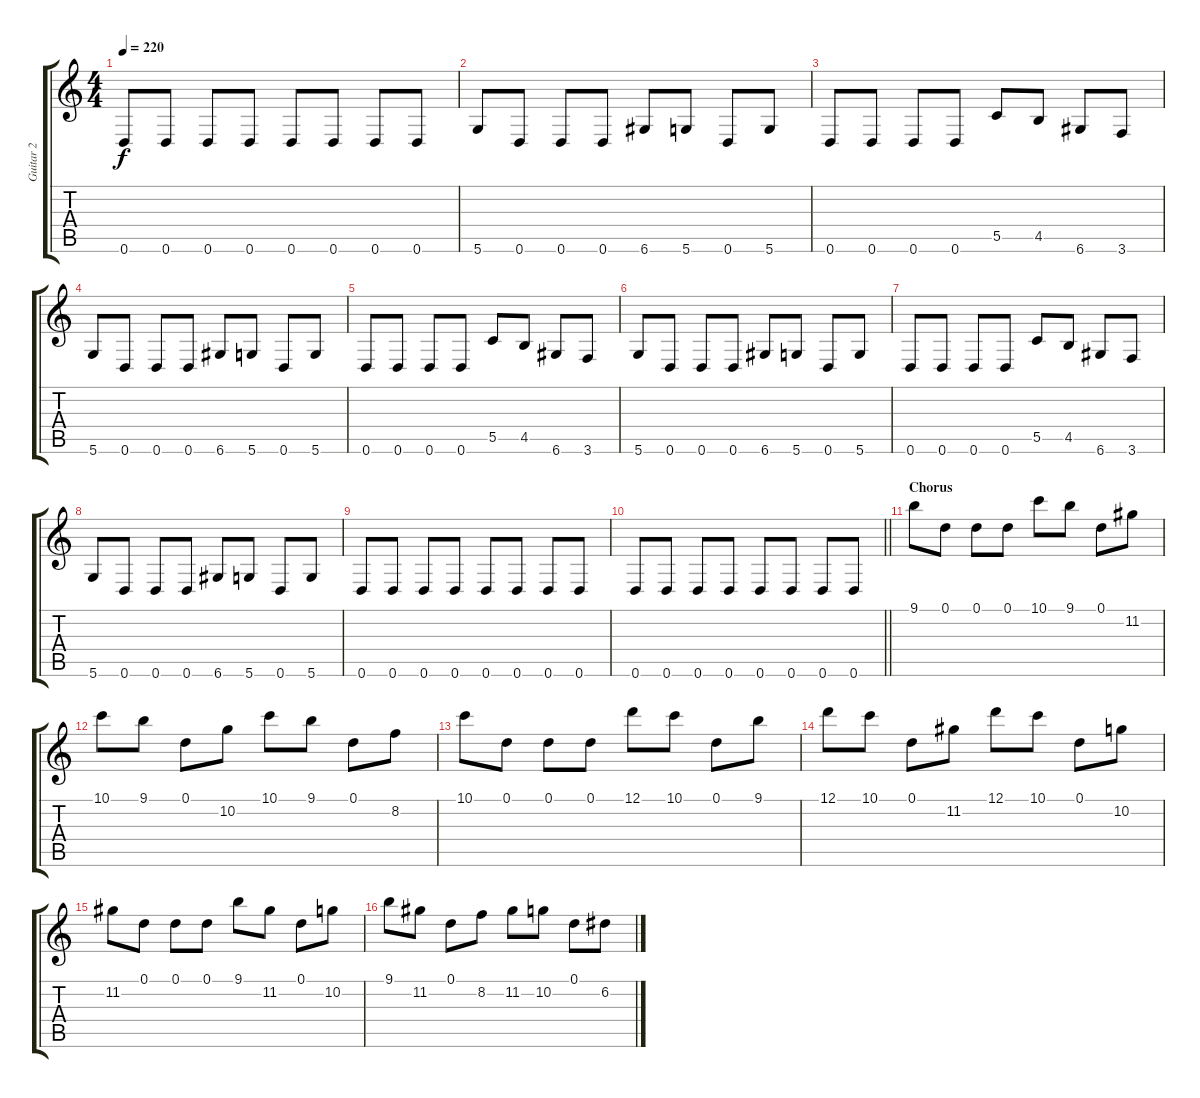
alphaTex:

\track ("Guitar 2" "Guitar 2") {instrument overdrivenguitar}
\staff {score tabs}
\tuning (D4 A3 F3 C3 G2 D2) {hide}
\ts (4 4)
\tempo 220
\clef g2
\ks c
0.6.8{dy f} 0.6.8 0.6.8 0.6.8 0.6.8 0.6.8 0.6.8 0.6.8 |
5.6.8 0.6.8 0.6.8 0.6.8 6.6.8 5.6.8 0.6.8 5.6.8 |
0.6.8 0.6.8 0.6.8 0.6.8 5.5.8 4.5.8 6.6.8 3.6.8 |
5.6.8 0.6.8 0.6.8 0.6.8 6.6.8 5.6.8 0.6.8 5.6.8 |
0.6.8 0.6.8 0.6.8 0.6.8 5.5.8 4.5.8 6.6.8 3.6.8 |
5.6.8 0.6.8 0.6.8 0.6.8 6.6.8 5.6.8 0.6.8 5.6.8 |
0.6.8 0.6.8 0.6.8 0.6.8 5.5.8 4.5.8 6.6.8 3.6.8 |
5.6.8 0.6.8 0.6.8 0.6.8 6.6.8 5.6.8 0.6.8 5.6.8 |
0.6.8 0.6.8 0.6.8 0.6.8 0.6.8 0.6.8 0.6.8 0.6.8 |
\barLineRight lightlight
0.6.8 0.6.8 0.6.8 0.6.8 0.6.8 0.6.8 0.6.8 0.6.8 |
\section ("" "Chorus")
9.1.8 0.1.8 0.1.8 0.1.8 10.1.8 9.1.8 0.1.8 11.2.8 |
10.1.8 9.1.8 0.1.8 10.2.8 10.1.8 9.1.8 0.1.8 8.2.8 |
10.1.8 0.1.8 0.1.8 0.1.8 12.1.8 10.1.8 0.1.8 9.1.8 |
12.1.8 10.1.8 0.1.8 11.2.8 12.1.8 10.1.8 0.1.8 10.2.8 |
11.2.8 0.1.8 0.1.8 0.1.8 9.1.8 11.2.8 0.1.8 10.2.8 |
9.1.8 11.2.8 0.1.8 8.2.8 11.2.8 10.2.8 0.1.8 6.2.8
